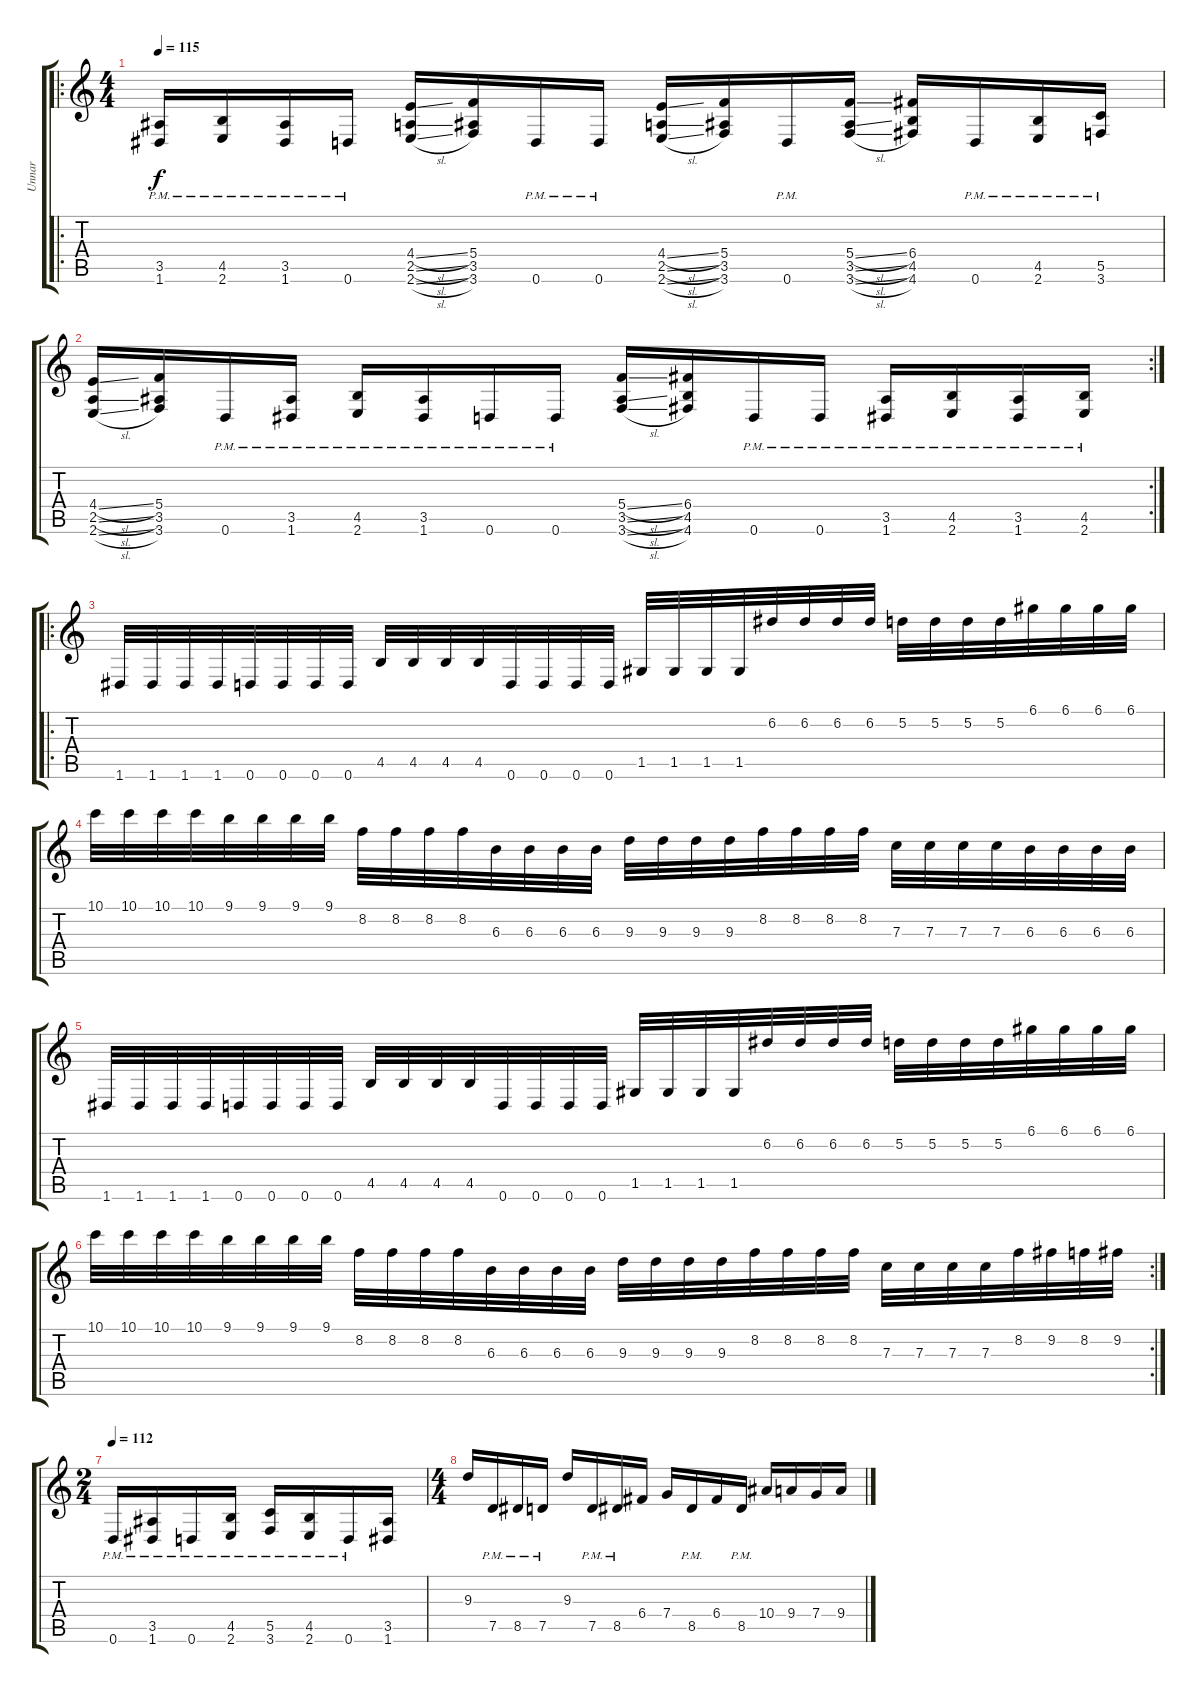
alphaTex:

\track ("Unnar " "Unnar ") {instrument distortionguitar}
\staff {score tabs}
\tuning (D4 A3 F3 C3 G2 D2) {hide}
\ro
\ts (4 4)
\tempo 115
\clef g2
\ks c
(3.5{pm} 1.6{pm}).16{dy f} (4.5{pm} 2.6{pm}).16 (3.5{pm} 1.6{pm}).16 0.6{pm}.16 (4.4{sl} 2.5{sl} 2.6{sl}).16 (5.4 3.5 3.6).16 0.6{pm}.16 0.6{pm}.16 (4.4{sl} 2.5{sl} 2.6{sl}).16 (5.4 3.5 3.6).16 0.6{pm}.16 (5.4{sl} 3.5{sl} 3.6{sl}).16 (6.4 4.5 4.6).16 0.6{pm}.16 (4.5{pm} 2.6{pm}).16 (5.5{pm} 3.6{pm}).16 |
\rc 2
(4.4{sl} 2.5{sl} 2.6{sl}).16 (5.4 3.5 3.6).16 0.6{pm}.16 (3.5{pm} 1.6{pm}).16 (4.5{pm} 2.6{pm}).16 (3.5{pm} 1.6{pm}).16 0.6{pm}.16 0.6{pm}.16 (5.4{sl} 3.5{sl} 3.6{sl}).16 (6.4 4.5 4.6).16 0.6{pm}.16 0.6{pm}.16 (3.5{pm} 1.6{pm}).16 (4.5{pm} 2.6{pm}).16 (3.5{pm} 1.6{pm}).16 (4.5{pm} 2.6{pm}).16 |
\ro
1.6.32 1.6.32 1.6.32 1.6.32 0.6.32 0.6.32 0.6.32 0.6.32 4.5.32 4.5.32 4.5.32 4.5.32 0.6.32 0.6.32 0.6.32 0.6.32 1.5.32 1.5.32 1.5.32 1.5.32 6.2.32 6.2.32 6.2.32 6.2.32 5.2.32 5.2.32 5.2.32 5.2.32 6.1.32 6.1.32 6.1.32 6.1.32 |
10.1.32 10.1.32 10.1.32 10.1.32 9.1.32 9.1.32 9.1.32 9.1.32 8.2.32 8.2.32 8.2.32 8.2.32 6.3.32 6.3.32 6.3.32 6.3.32 9.3.32 9.3.32 9.3.32 9.3.32 8.2.32 8.2.32 8.2.32 8.2.32 7.3.32 7.3.32 7.3.32 7.3.32 6.3.32 6.3.32 6.3.32 6.3.32 |
1.6.32 1.6.32 1.6.32 1.6.32 0.6.32 0.6.32 0.6.32 0.6.32 4.5.32 4.5.32 4.5.32 4.5.32 0.6.32 0.6.32 0.6.32 0.6.32 1.5.32 1.5.32 1.5.32 1.5.32 6.2.32 6.2.32 6.2.32 6.2.32 5.2.32 5.2.32 5.2.32 5.2.32 6.1.32 6.1.32 6.1.32 6.1.32 |
\rc 2
10.1.32 10.1.32 10.1.32 10.1.32 9.1.32 9.1.32 9.1.32 9.1.32 8.2.32 8.2.32 8.2.32 8.2.32 6.3.32 6.3.32 6.3.32 6.3.32 9.3.32 9.3.32 9.3.32 9.3.32 8.2.32 8.2.32 8.2.32 8.2.32 7.3.32 7.3.32 7.3.32 7.3.32 8.2.32 9.2.32 8.2.32 9.2.32 |
\ts (2 4)
\tempo 112
0.6{pm}.16 (3.5{pm} 1.6{pm}).16 0.6{pm}.16 (4.5{pm} 2.6{pm}).16 (5.5{pm} 3.6{pm}).16 (4.5{pm} 2.6{pm}).16 0.6{pm}.16 (3.5 1.6).16 |
\ts (4 4)
9.3.16 7.5{pm}.16 8.5{pm}.16 7.5{pm}.16 9.3.16 7.5{pm}.16 8.5{pm}.16 6.4.16 7.4.16 8.5{pm}.16 6.4.16 8.5{pm}.16 10.4.16 9.4.16 7.4.16 9.4.16
